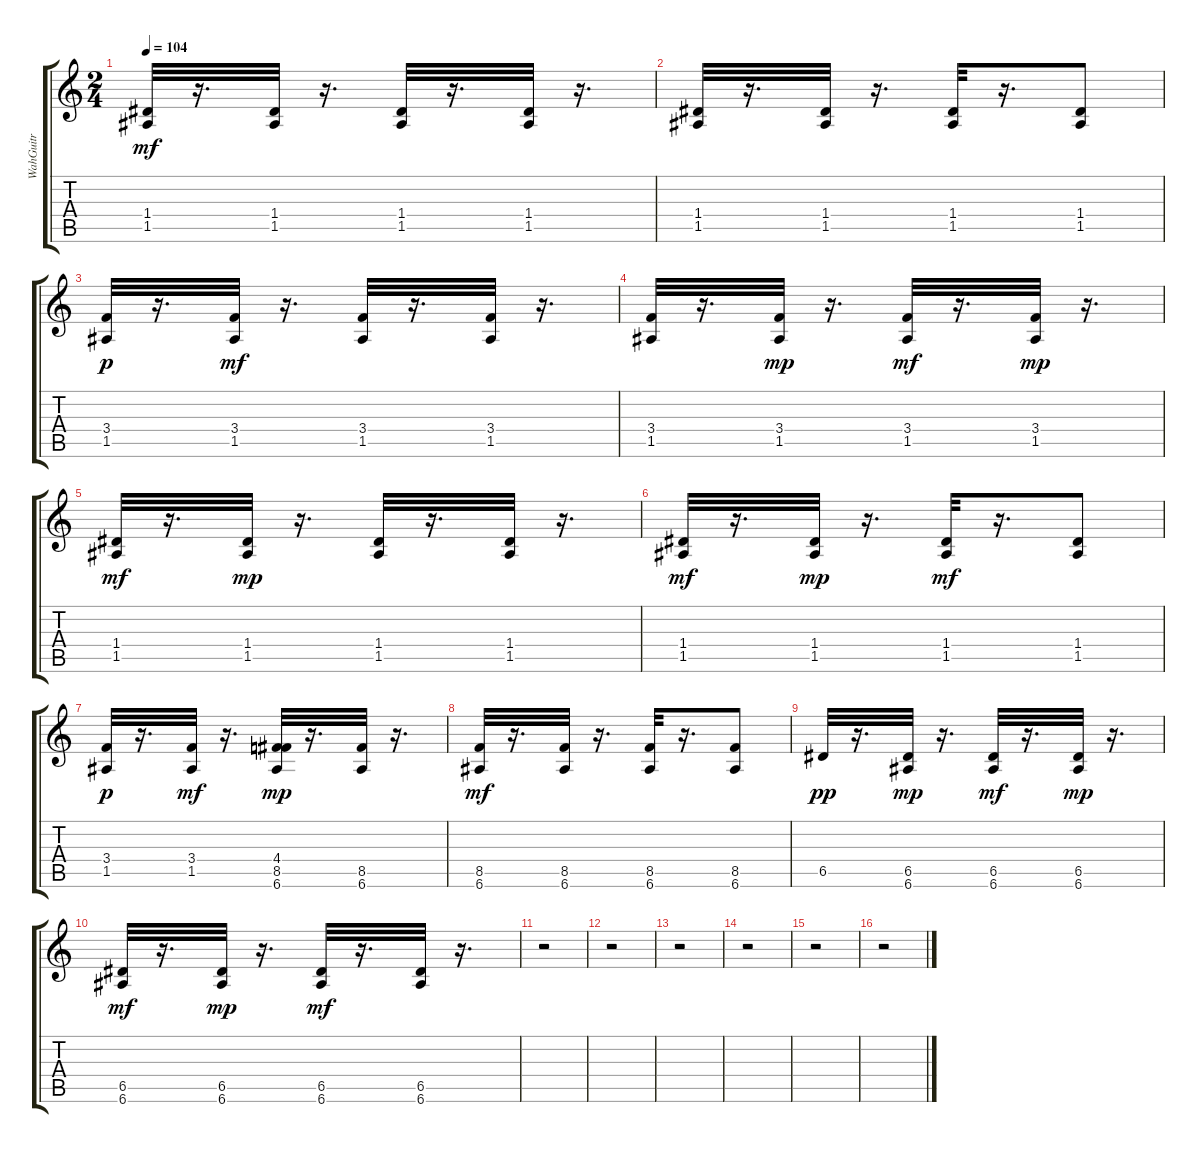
\track ("WahGuitr" "WahGuitr") {instrument distortionguitar}
\staff {score tabs}
\tuning (E4 B3 G3 D3 A2 E2) {hide}
\ts (2 4)
\tempo 104
\clef g2
\ks c
(1.4 1.5).32{dy mf} r.16{d} (1.4 1.5).32 r.16{d} (1.4 1.5).32 r.16{d} (1.4 1.5).32 r.16{d} |
(1.4 1.5).32 r.16{d} (1.4 1.5).32 r.16{d} (1.4 1.5).32 r.16{d} (1.4 1.5).8 |
(3.4 1.5).32{dy p} r.16{d} (3.4 1.5).32{dy mf} r.16{d} (3.4 1.5).32 r.16{d} (3.4 1.5).32 r.16{d} |
(3.4 1.5).32 r.16{d} (3.4 1.5).32{dy mp} r.16{d} (3.4 1.5).32{dy mf} r.16{d} (3.4 1.5).32{dy mp} r.16{d} |
(1.4 1.5).32{dy mf} r.16{d} (1.4 1.5).32{dy mp} r.16{d} (1.4 1.5).32 r.16{d} (1.4 1.5).32 r.16{d} |
(1.4 1.5).32{dy mf} r.16{d} (1.4 1.5).32{dy mp} r.16{d} (1.4 1.5).32{dy mf} r.16{d} (1.4 1.5).8 |
(3.4 1.5).32{dy p} r.16{d} (3.4 1.5).32{dy mf} r.16{d} (4.4 8.5 6.6).32{dy mp} r.16{d} (8.5 6.6).32 r.16{d} |
(8.5 6.6).32{dy mf} r.16{d} (8.5 6.6).32 r.16{d} (8.5 6.6).32 r.16{d} (8.5 6.6).8 |
6.5.32{dy pp} r.16{d} (6.5 6.6).32{dy mp} r.16{d} (6.5 6.6).32{dy mf} r.16{d} (6.5 6.6).32{dy mp} r.16{d} |
(6.5 6.6).32{dy mf} r.16{d} (6.5 6.6).32{dy mp} r.16{d} (6.5 6.6).32{dy mf} r.16{d} (6.5 6.6).32 r.16{d} |
r.2 |
r.2 |
r.2 |
r.2 |
r.2 |
r.2
